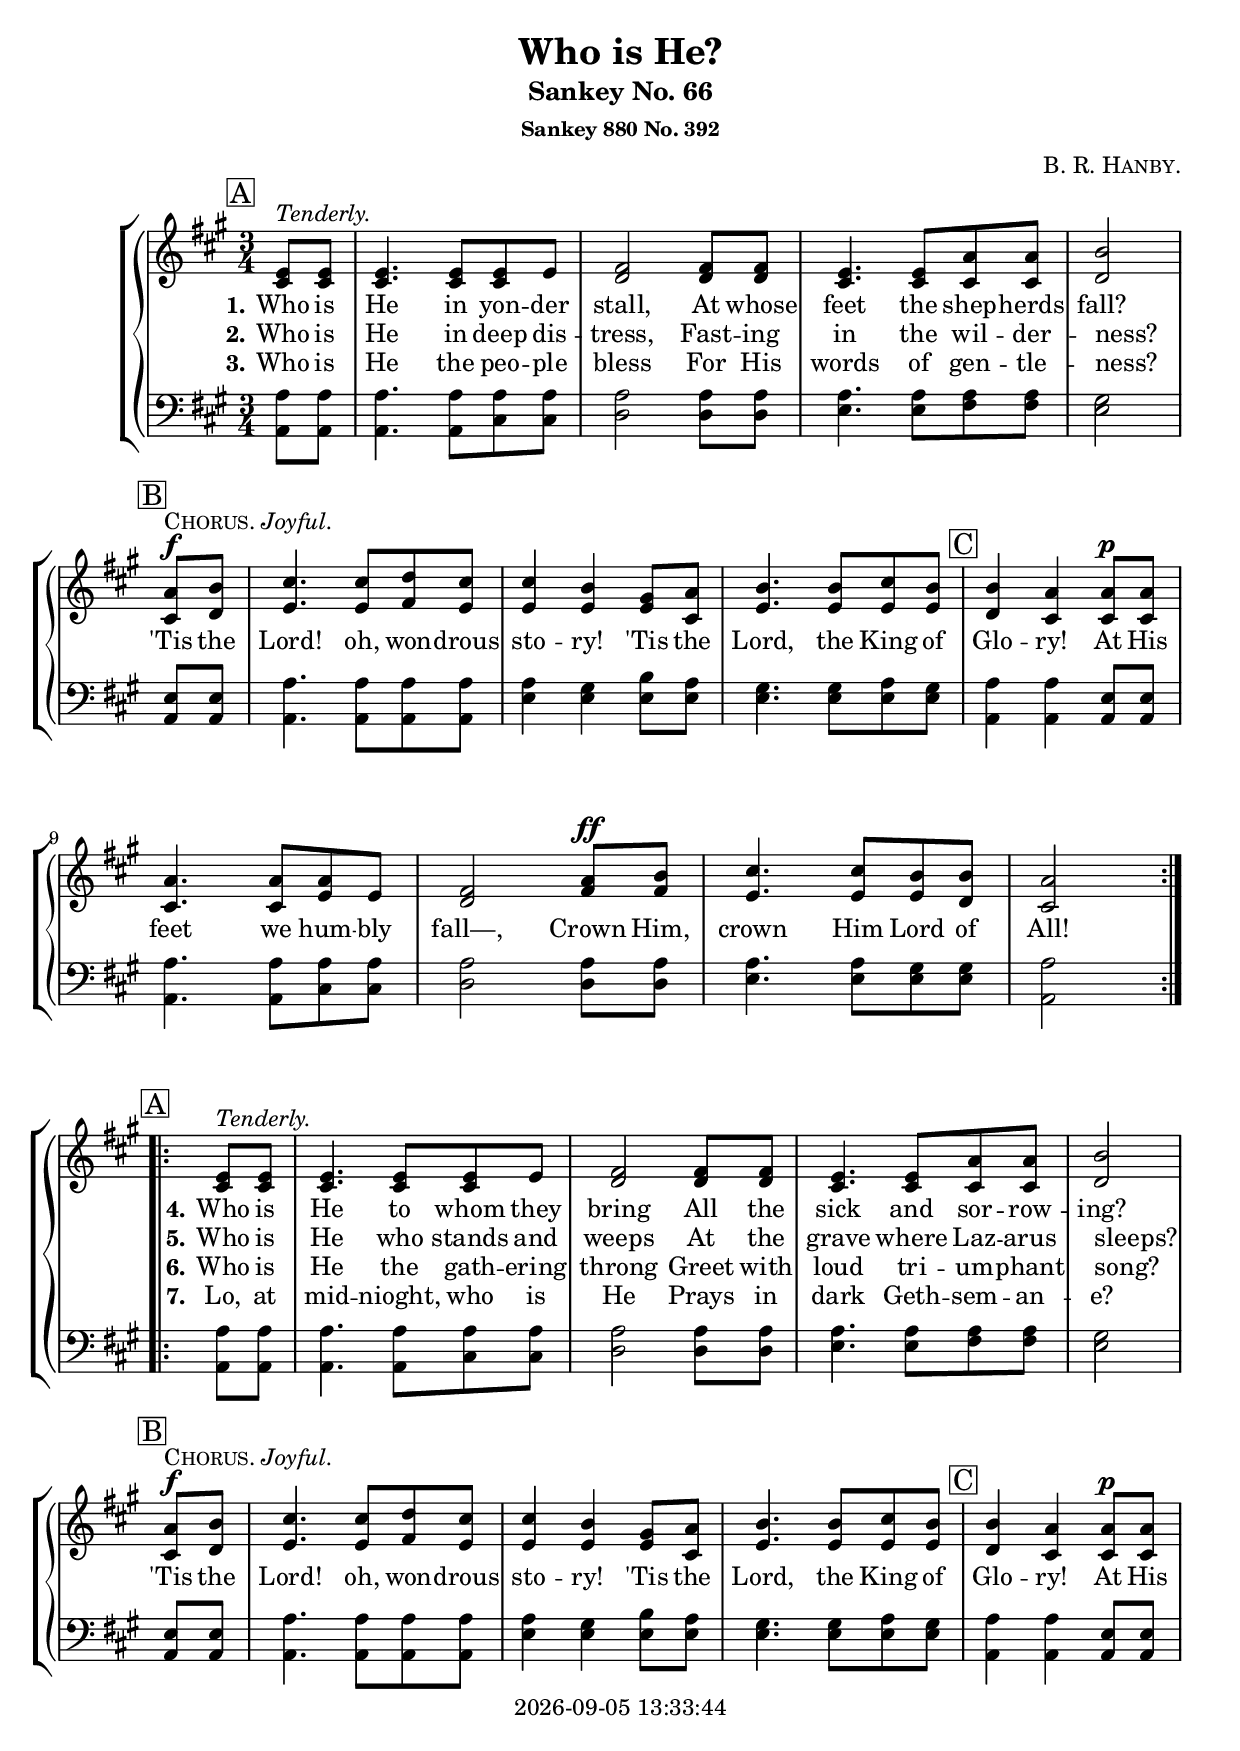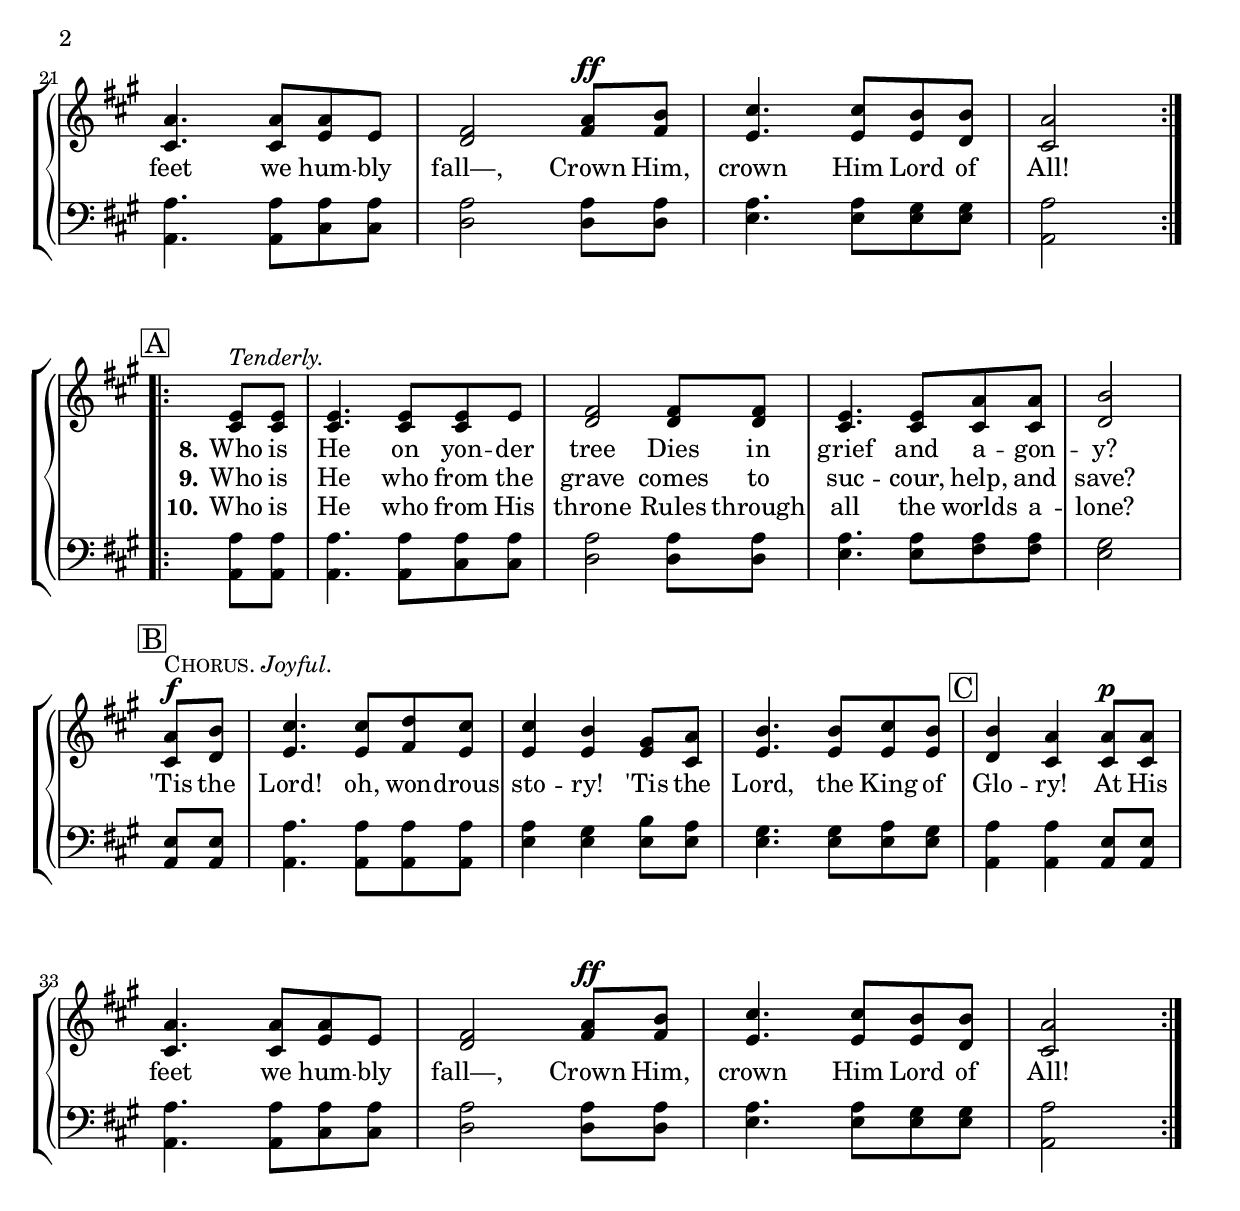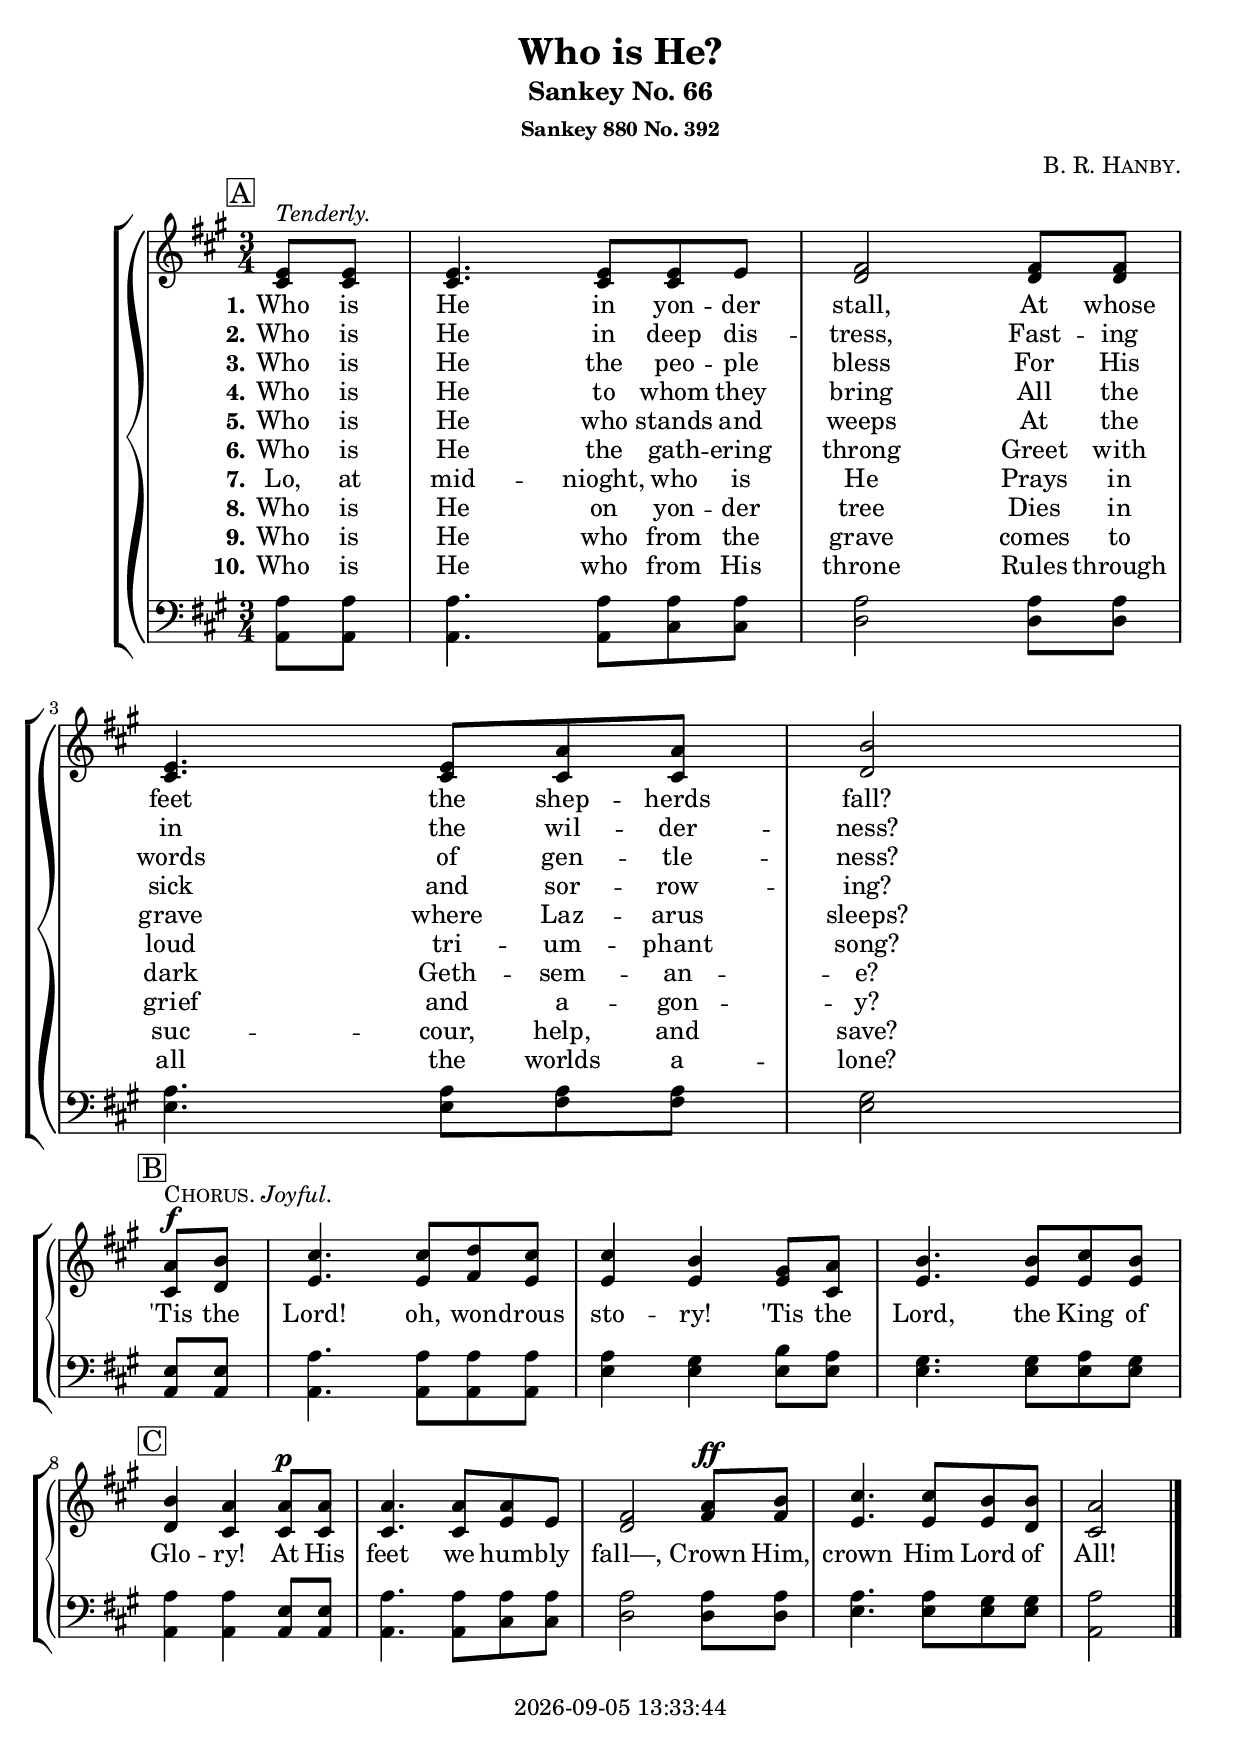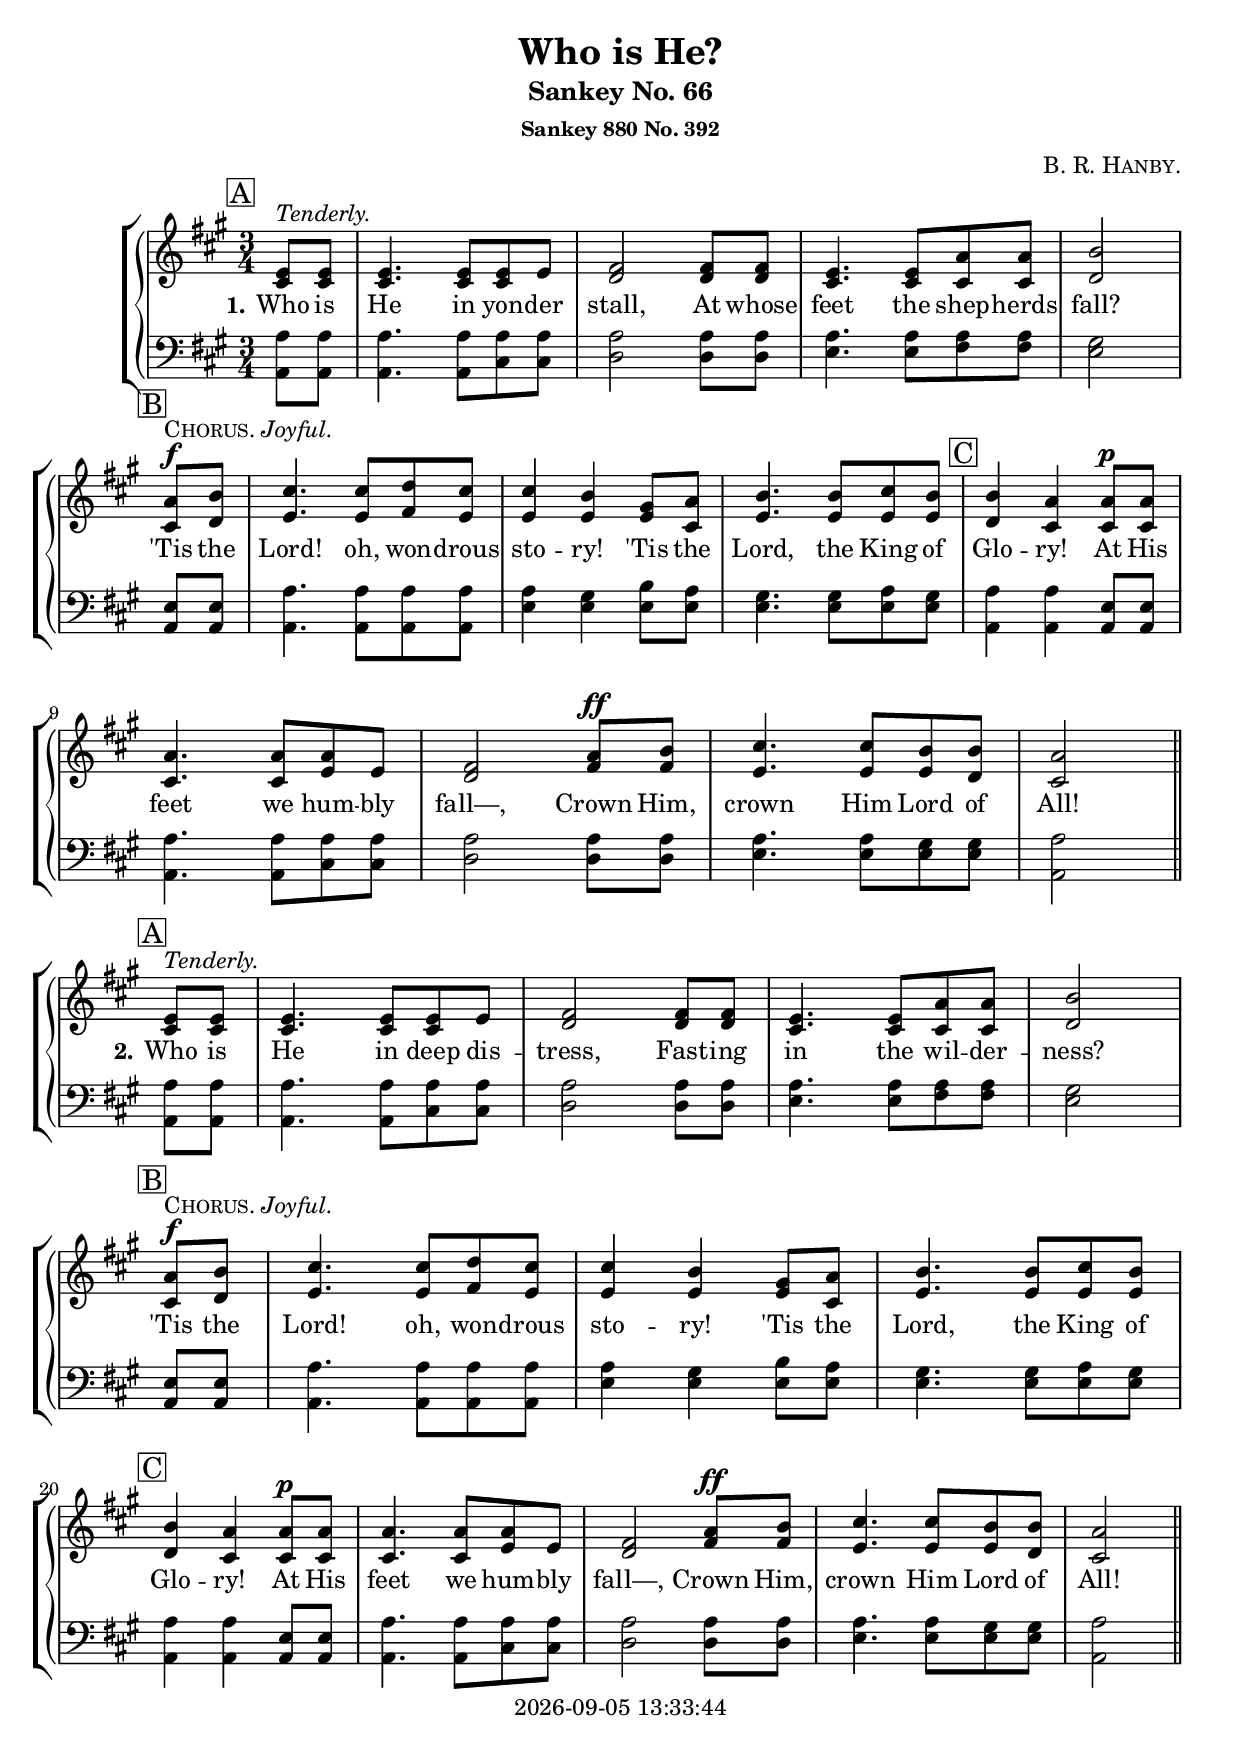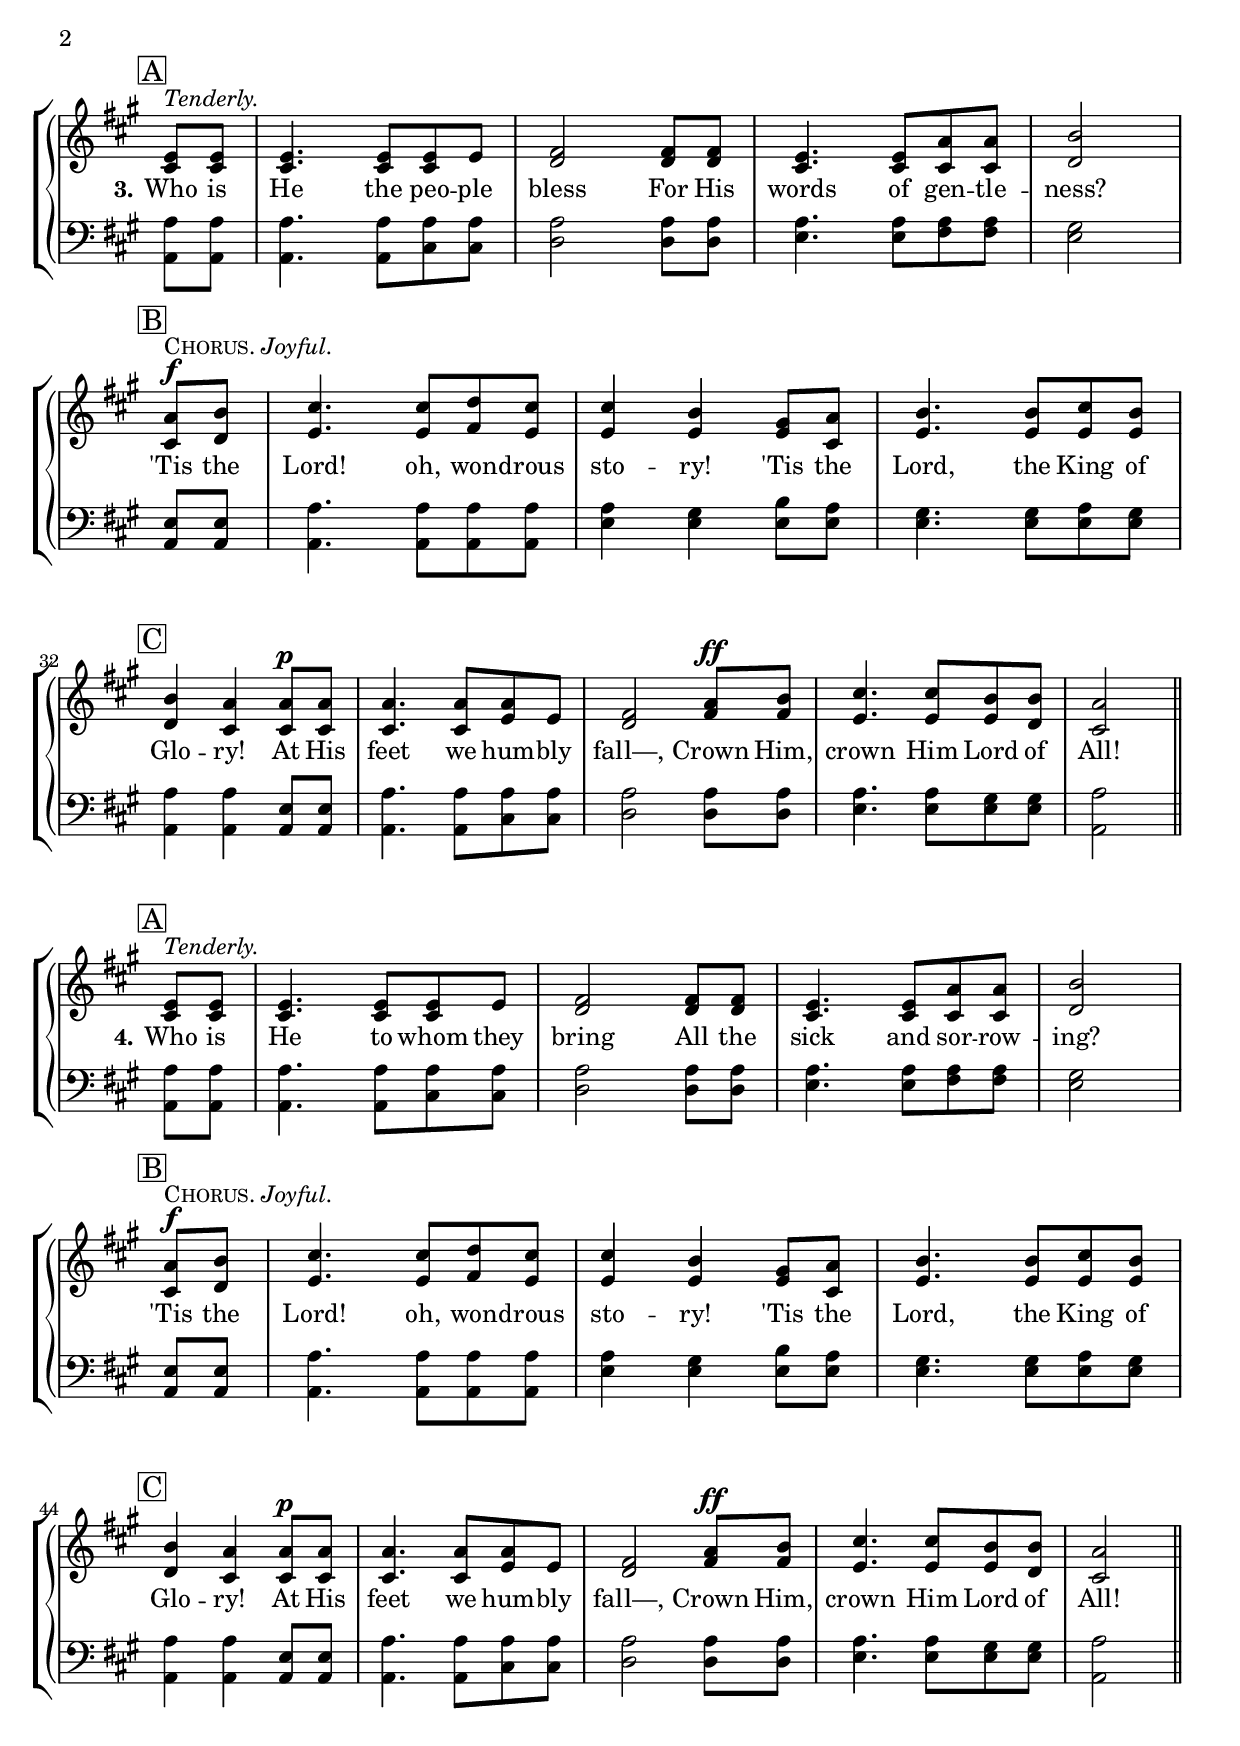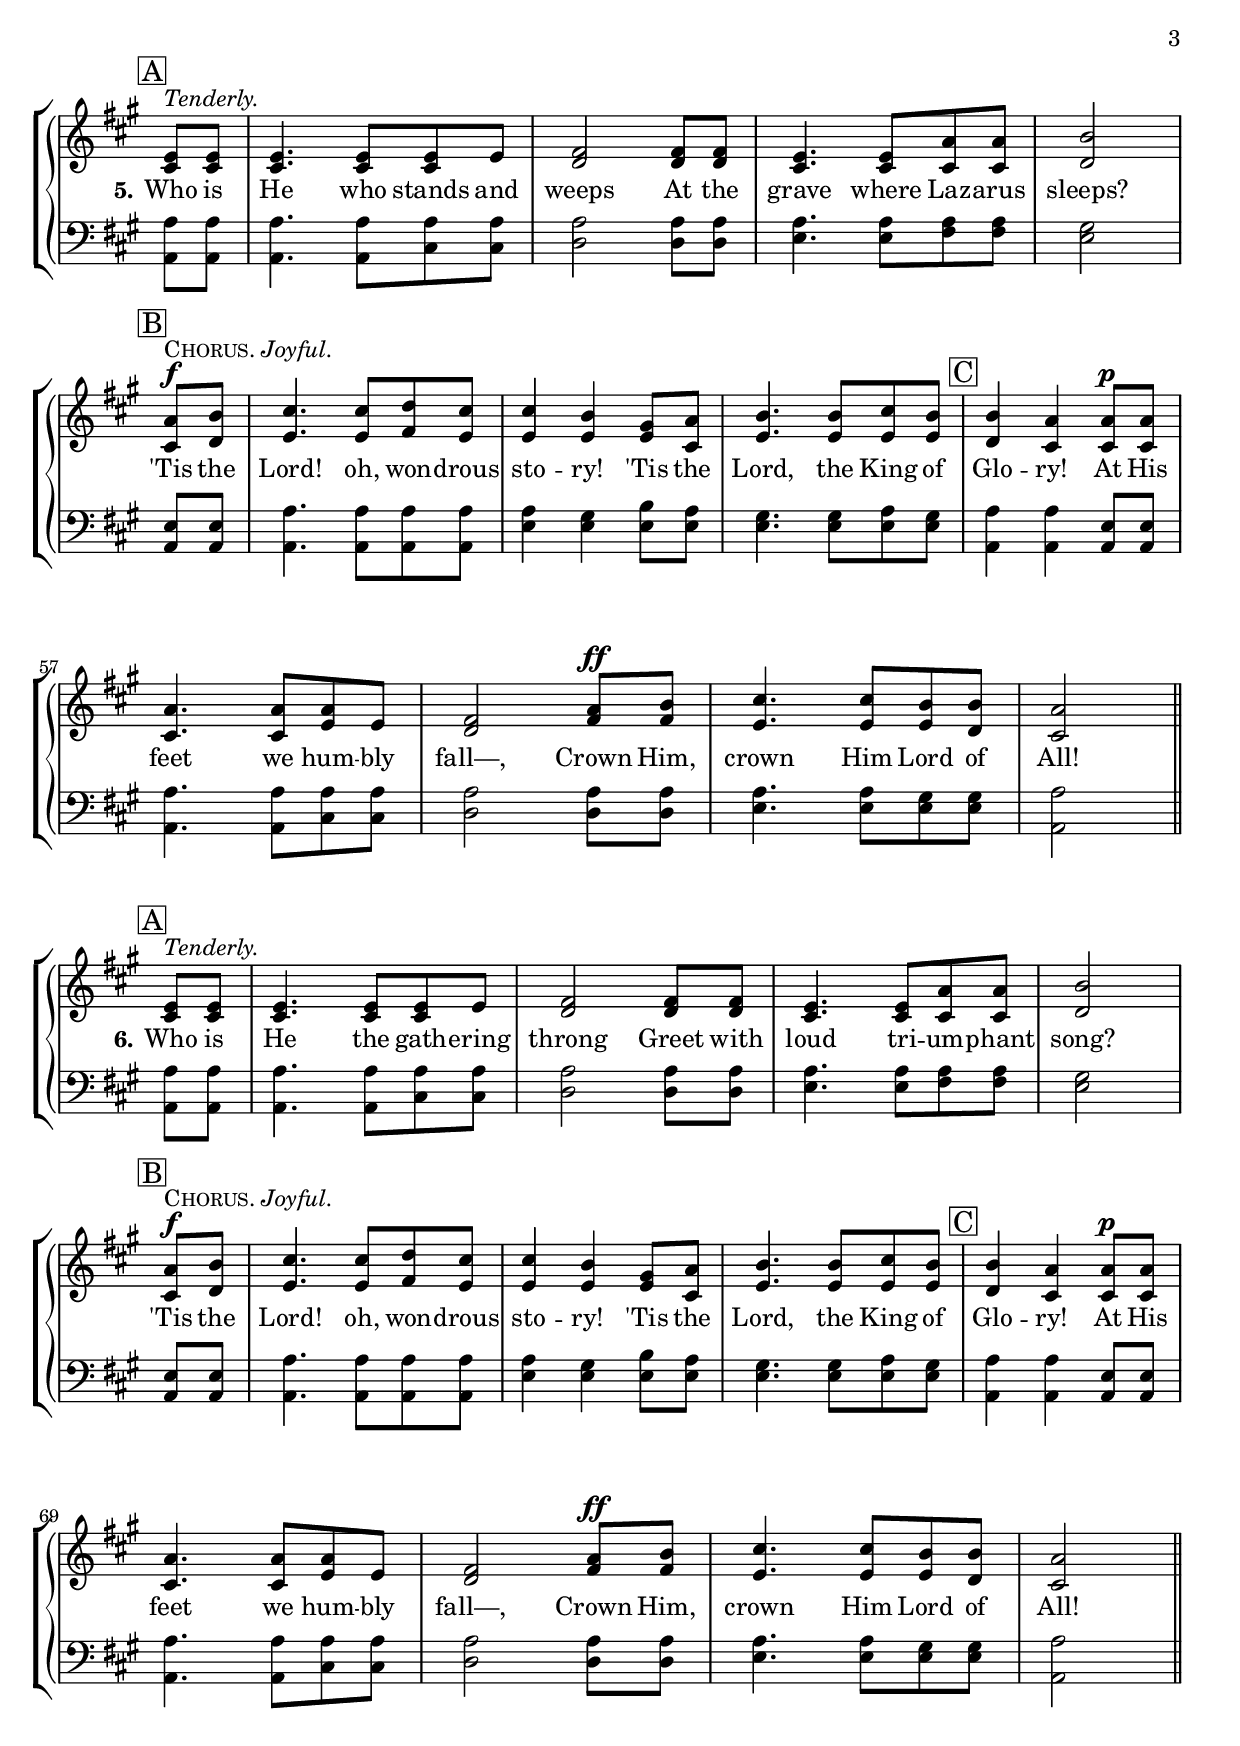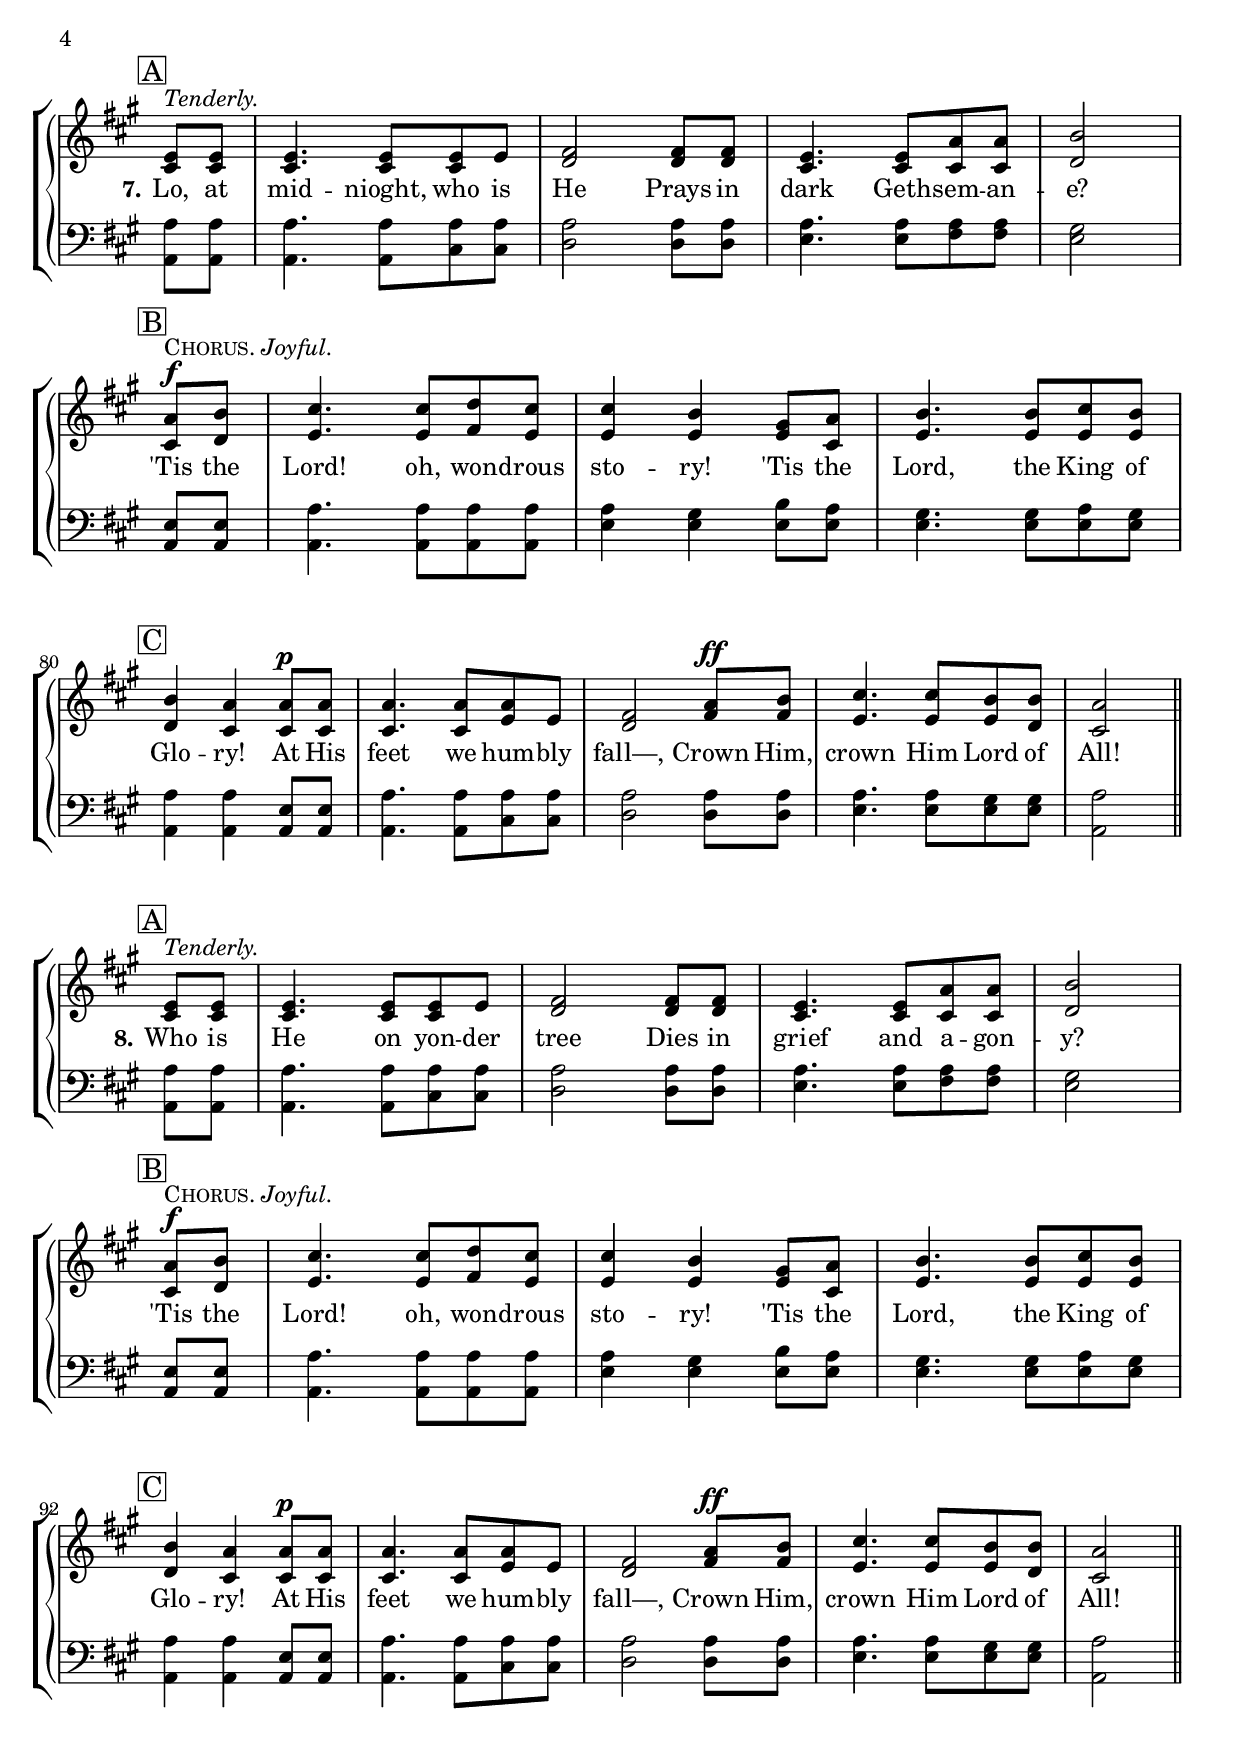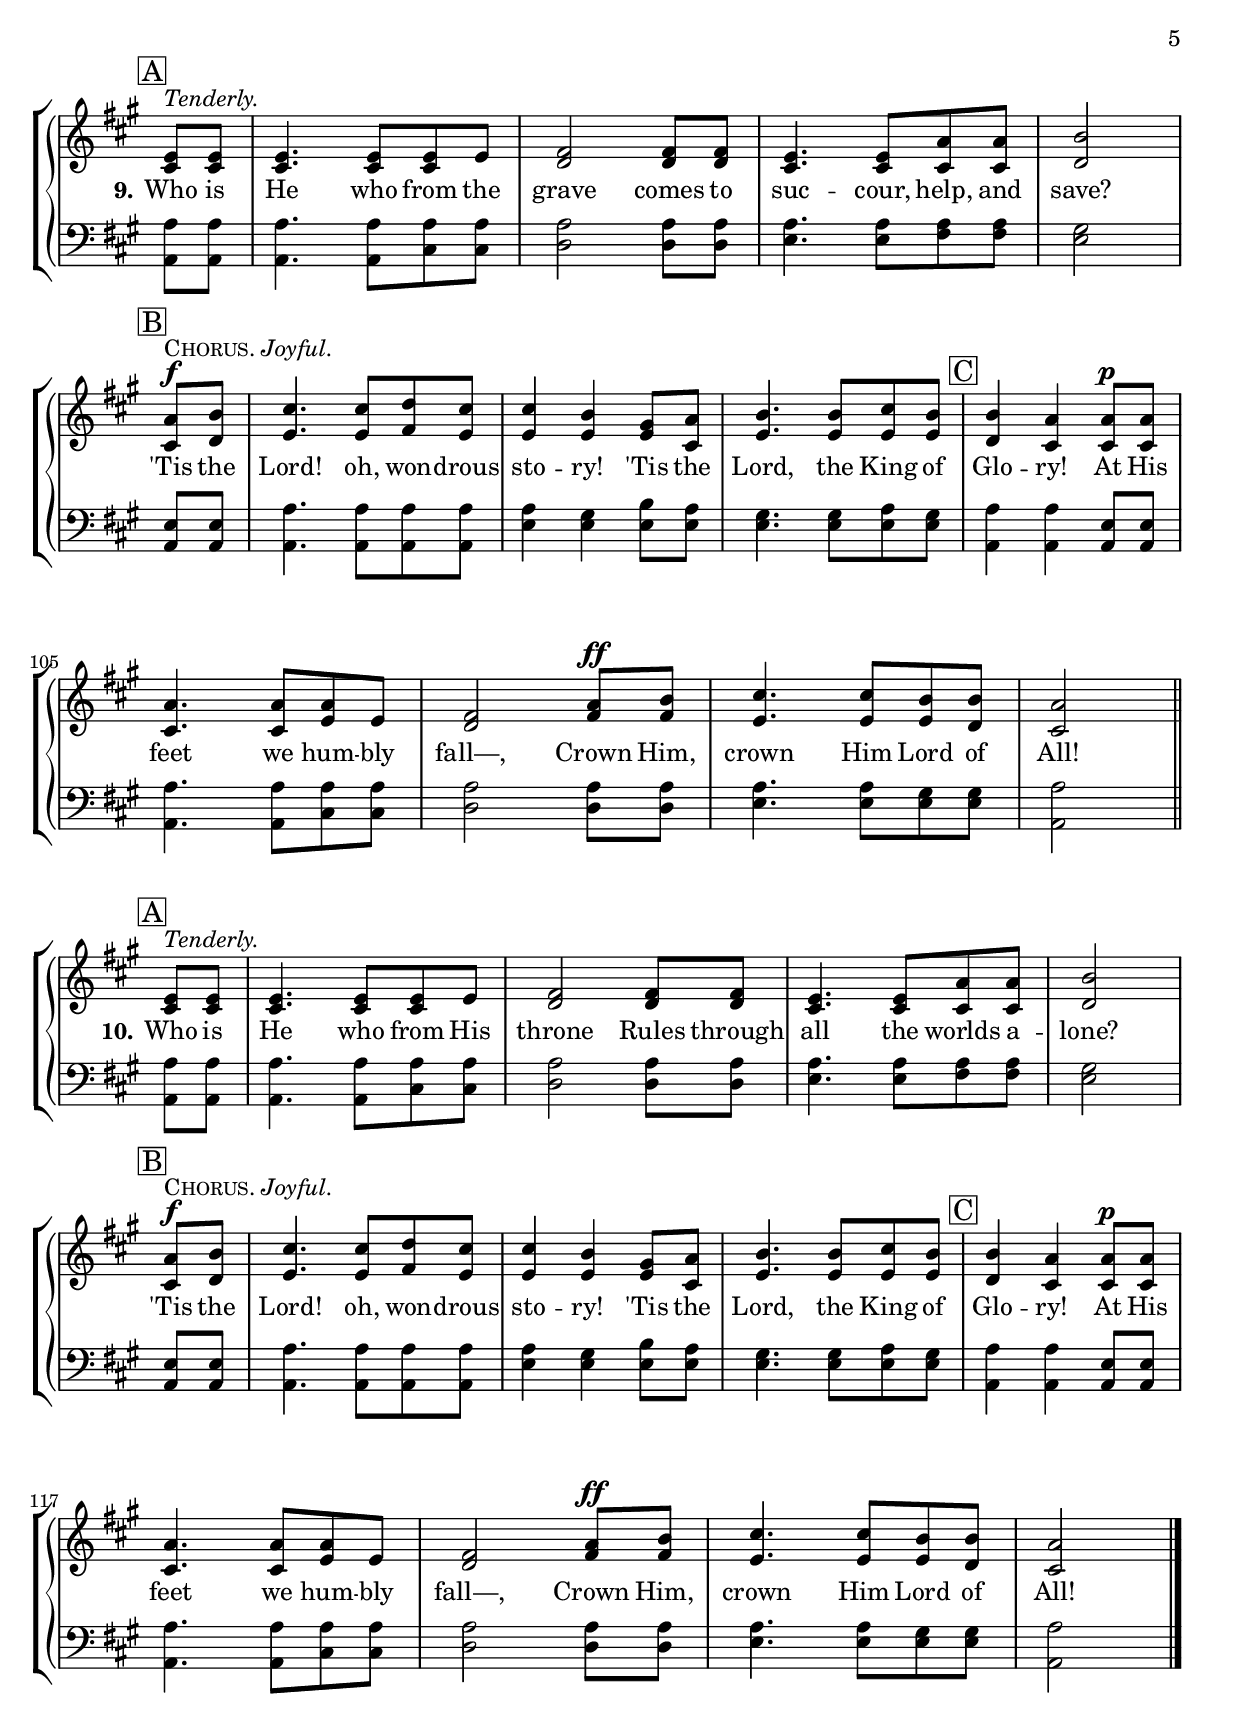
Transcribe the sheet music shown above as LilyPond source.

\version "2.22.0"

\include "articulate.ly"

today = #(strftime "%Y-%m-%d %H:%M:%S" (localtime (current-time)))

\header {
% centered at top
%  dedication  = "dedication"
  title       = "Who is He?"
  subtitle    = "Sankey No. 66"
  subsubtitle = "Sankey 880 No. 392"
%  instrument  = "instrument"
  
% arrangement of following lines:
%
%  poet    composer
%  meter   arranger
%  piece       opus

  composer    = \markup\smallCaps "B. R. Hanby."
%  arranger    = "arranger"
%  opus        = "opus"

% centered at bottom
% tagline     = "tagline" % default lilypond version
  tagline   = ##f
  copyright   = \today
}

% #(set-global-staff-size 16)

global = {
  \key a \major
  \time 3/4
  \partial 4
}

RehearsalTrack = {
% \set Score.currentBarNumber = #5
% \mark \markup { \circle "1a" }
  \mark \markup { \box "A" } s4 s2.*3 s2
  \mark \markup { \box "B" } s4 s2.*3
  \mark \markup { \box "C" } s2.*4 s2
}

TempoTrack = {
  \set Score.tempoHideNote = ##t
  \tempo 4=120
}

soprano = \relative {
  e'8\omit\mp ^\markup\italic Tenderly. e
  e4. 8 8 8
  fis2 8 8
  e4. 8 a a b2 \bar "|" \break \partial 4 a8^\f ^\markup { \smallCaps Chorus. \italic Joyful. } b
  cis4. 8 d cis % B
  cis4 b gis8 a
  b4. 8 cis b
  b4 a a8^\p a % C
  a4. 8 8 e
  fis2 a8^\ff b
  cis4. 8 b b
  a2
}

alto = \relative {
  cis'8\omit\mp  cis
  cis4. 8 8 e
  d2 8 8
  cis4. 8 8 8
  d2 cis8^\f d
  e4. 8 fis e % B
  e4 e e8 cis
  e4. 8 8 8
  d4 cis4 8^\p 8 % C
  cis4. 8 e e
  d2 fis8^\ff fis
  e4. 8 8 d
  cis2
}

tenor = \relative {
  a8\omit\mp a
  a4. 8 8 8
  a2 8 8
  a4. 8 8 8
  gis2 e8\omit\f e
  a4. 8 8 8 % B
  a4 gis b8 a
  gis4. 8 a gis
  a4 a e8\omit\p e % C
  a4. 8 8 8
  a2 8\omit\ff 8
  a4. 8 gis gis
  a2
}

bass= \relative {
  a,8\omit\mp a
  a4. 8 cis cis
  d2 8 8
  e4. 8 fis fis
  e2 a,8\omit\f a
  a4. 8 8 8 % B
  e'4 e e8 e
  e4. 8 8 8
  a,4 a a8\omit\p a % C
  a4. 8 cis cis
  d2 8\omit\ff 8
  e4. 8 8 8
  a,2
}

chorus = \lyricmode {
  'Tis the Lord! oh, won -- drous sto -- ry!
  'Tis the Lord, the King of Glo -- ry!
  At His feet we hum -- bly fall—,
  Crown Him, crown Him Lord of All!
}

nochorus = \lyricmode {
  _ _ _ _ _ _ _ _
  _ _ _ _ _ _ _ _
  _ _ _ _ _ _ _
  _ _ _ _ _ _ _
}

noverse = \lyricmode {
  _ _ _ _ _ _ _
  _ _ _ _ _ _ _
}
  
wordsOne = \lyricmode {
  \set stanza = "1."
  Who is He in yon -- der stall,
  At whose feet the shep -- herds fall?
}
  
wordsTwo = \lyricmode {
  \set stanza = "2."
  Who is He in deep dis -- tress,
  Fast -- ing in the wil -- der -- ness?
}
  
wordsThree = \lyricmode {
  \set stanza = "3."
  Who is He the peo -- ple bless
  For His words of gen -- tle -- ness?
}
  
wordsFour = \lyricmode {
  \set stanza = "4."
  Who is He to whom they bring
  All the sick and sor -- row -- ing?
}
  
wordsFive = \lyricmode {
  \set stanza = "5."
  Who is He who stands and weeps
  At the grave where Laz -- arus sleeps?
}
  
wordsSix = \lyricmode {
  \set stanza = "6."
  Who is He the gath -- ering throng
  Greet with loud tri -- um -- phant song?
}
  
wordsSeven = \lyricmode {
  \set stanza = "7."
  Lo, at mid -- nioght, who is He
  Prays in dark Geth -- sem -- an -- e?
}
  
wordsEight = \lyricmode {
  \set stanza = "8."
  Who is He on yon -- der tree
  Dies in grief and a -- gon -- y?
}
  
wordsNine = \lyricmode {
  \set stanza = "9."
  Who is He who from the grave
  comes to suc -- cour, help, and save?
}
  
wordsTen = \lyricmode {
  \set stanza = "10."
  Who is He who from His throne
  Rules through all the worlds a -- lone?
}
  
wordsMidi = \lyricmode {
  \set stanza = "1."
  "\nWho " "is " "He " "in " yon "der " "stall, "
  "\nAt " "whose " "feet " "the " shep "herds " "fall? "
  "\n'Tis " "the " "Lord! " "oh, " won "drous " sto "ry! "
  "\n'Tis " "the " "Lord, " "the " "King " "of " Glo "ry! "
  "\nAt " "His " "feet " "we " hum "bly " "fall—, "
  "\nCrown " "Him, " "crown " "Him " "Lord " "of " "All! "

  \set stanza = "2."
  "\nWho " "is " "He " "in " "deep " dis "tress, "
  "\nFast" "ing " "in " "the " wil der "ness? "
  "\n'Tis " "the " "Lord! " "oh, " won "drous " sto "ry! "
  "\n'Tis " "the " "Lord, " "the " "King " "of " Glo "ry! "
  "\nAt " "His " "feet " "we " hum "bly " "fall—, "
  "\nCrown " "Him, " "crown " "Him " "Lord " "of " "All! "

  \set stanza = "3."
  "\nWho " "is " "He " "the " peo "ple " "bless "
  "\nFor " "His " "words " "of " gen tle "ness? "
  "\n'Tis " "the " "Lord! " "oh, " won "drous " sto "ry! "
  "\n'Tis " "the " "Lord, " "the " "King " "of " Glo "ry! "
  "\nAt " "His " "feet " "we " hum "bly " "fall—, "
  "\nCrown " "Him, " "crown " "Him " "Lord " "of " "All! "

  \set stanza = "4."
  "\nWho " "is " "He " "to " "whom " "they " "bring "
  "\nAll " "the " "sick " "and " sor row "ing? "
  "\n'Tis " "the " "Lord! " "oh, " won "drous " sto "ry! "
  "\n'Tis " "the " "Lord, " "the " "King " "of " Glo "ry! "
  "\nAt " "His " "feet " "we " hum "bly " "fall—, "
  "\nCrown " "Him, " "crown " "Him " "Lord " "of " "All! "

  \set stanza = "5."
  "\nWho " "is " "He " "who " "stands " "and " "weeps "
  "\nAt " "the " "grave " "where " Laz "arus " "sleeps? "
  "\n'Tis " "the " "Lord! " "oh, " won "drous " sto "ry! "
  "\n'Tis " "the " "Lord, " "the " "King " "of " Glo "ry! "
  "\nAt " "His " "feet " "we " hum "bly " "fall—, "
  "\nCrown " "Him, " "crown " "Him " "Lord " "of " "All! "

  \set stanza = "6."
  "\nWho " "is " "He " "the " gath "ering " "throng "
  "\nGreet " "with " "loud " tri um "phant " "song? "
  "\n'Tis " "the " "Lord! " "oh, " won "drous " sto "ry! "
  "\n'Tis " "the " "Lord, " "the " "King " "of " Glo "ry! "
  "\nAt " "His " "feet " "we " hum "bly " "fall—, "
  "\nCrown " "Him, " "crown " "Him " "Lord " "of " "All! "

  \set stanza = "7."
  "\nLo, " "at " mid "nioght, " "who " "is " "He "
  "\nPrays " "in " "dark " Geth sem an "e? "
  "\n'Tis " "the " "Lord! " "oh, " won "drous " sto "ry! "
  "\n'Tis " "the " "Lord, " "the " "King " "of " Glo "ry! "
  "\nAt " "His " "feet " "we " hum "bly " "fall—, "
  "\nCrown " "Him, " "crown " "Him " "Lord " "of " "All! "

  \set stanza = "8."
  "\nWho " "is " "He " "on " yon "der " "tree "
  "\nDies " "in " "grief " "and " a gon "y? "
  "\n'Tis " "the " "Lord! " "oh, " won "drous " sto "ry! "
  "\n'Tis " "the " "Lord, " "the " "King " "of " Glo "ry! "
  "\nAt " "His " "feet " "we " hum "bly " "fall—, "
  "\nCrown " "Him, " "crown " "Him " "Lord " "of " "All! "

  \set stanza = "9."
  "\nWho " "is " "He " "who " "from " "the " "grave "
  "\ncomes " "to " suc "cour, " "help, " "and " "save? "
  "\n'Tis " "the " "Lord! " "oh, " won "drous " sto "ry! "
  "\n'Tis " "the " "Lord, " "the " "King " "of " Glo "ry! "
  "\nAt " "His " "feet " "we " hum "bly " "fall—, "
  "\nCrown " "Him, " "crown " "Him " "Lord " "of " "All! "

  \set stanza = "10."
  "\nWho " "is " "He " "who " "from " "His " "throne "
  "\nRules " "through " "all " "the " "worlds " a "lone? "
  "\n'Tis " "the " "Lord! " "oh, " won "drous " sto "ry! "
  "\n'Tis " "the " "Lord, " "the " "King " "of " Glo "ry! "
  "\nAt " "His " "feet " "we " hum "bly " "fall—, "
  "\nCrown " "Him, " "crown " "Him " "Lord " "of " "All! "
}
  
nl = { \bar "||" \break }

\book {
  \bookOutputSuffix "repeat"
  \score {
    \context GrandStaff <<
      <<
        \new ChoirStaff <<
                                  % Joint soprano/alto staff
          \new Staff \with { printPartCombineTexts = ##f }
          <<
            \new Voice \RehearsalTrack
            \new Voice \TempoTrack
            \new NullVoice = "aligner" \soprano
            \new Voice = "women" \partCombine { \global \soprano \bar "|." } { \global \alto }
            \new Lyrics \lyricsto "aligner" { \wordsOne \chorus }
            \new Lyrics \lyricsto "aligner"   \wordsTwo
            \new Lyrics \lyricsto "aligner"   \wordsThree
            \new Lyrics \lyricsto "aligner"   \wordsFour
            \new Lyrics \lyricsto "aligner"   \wordsFive
            \new Lyrics \lyricsto "aligner"   \wordsSix
            \new Lyrics \lyricsto "aligner"   \wordsSeven
            \new Lyrics \lyricsto "aligner"   \wordsEight
            \new Lyrics \lyricsto "aligner"   \wordsNine
            \new Lyrics \lyricsto "aligner"   \wordsTen
          >>
                                  % Joint tenor/bass staff
          \new Staff \with { printPartCombineTexts = ##f }
          <<
            \clef "bass"
            \new Voice = "men" \partCombine { \global \tenor } { \global \bass }
          >>
        >>
      >>
    >>
    \layout {
      indent = 1.5\cm
      \context {
        \Staff \RemoveAllEmptyStaves
      }
    }
  }
}

\book {
  \bookOutputSuffix "multiple"
  \score {
    \context GrandStaff <<
      <<
        \new ChoirStaff <<
                                  % Joint soprano/alto staff
          \new Staff \with { printPartCombineTexts = ##f }
          <<
            \new Voice {
               \RehearsalTrack
               \RehearsalTrack
               \RehearsalTrack
            }
            \new Voice \TempoTrack
            \new NullVoice = "aligner" { \soprano \soprano \soprano }
            \new Voice = "women" \partCombine { \global \repeat volta 3 \soprano \repeat volta 4 \soprano \repeat volta 3 \soprano }
                                               { \global \alto \break \alto \break \alto }
            \new Lyrics \lyricsto "aligner" { \wordsOne \chorus \wordsFour \chorus \wordsEight \chorus }
            \new Lyrics \lyricsto "aligner" { \wordsTwo \nochorus \wordsFive \nochorus \wordsNine }
            \new Lyrics \lyricsto "aligner" { \wordsThree \nochorus \wordsSix \nochorus \wordsTen }
            \new Lyrics \lyricsto "aligner" { \noverse \nochorus \wordsSeven }
          >>
                                  % Joint tenor/bass staff
          \new Staff \with { printPartCombineTexts = ##f }
          <<
            \clef "bass"
            \new Voice = "men" \partCombine { \global \tenor \tenor \tenor }
            { \global \bass \bass \bass }
          >>
        >>
      >>
    >>
    \layout {
      indent = 1.5\cm
      \context {
        \Staff \RemoveAllEmptyStaves
      }
    }
  }
}

\book {
  \bookOutputSuffix "single"
  \score {
    \context GrandStaff <<
      <<
        \new ChoirStaff <<
                                  % Joint soprano/alto staff
          \new Staff \with { printPartCombineTexts = ##f }
          <<
            \new Voice {
               \RehearsalTrack
               \RehearsalTrack
               \RehearsalTrack
               \RehearsalTrack
               \RehearsalTrack
               \RehearsalTrack
               \RehearsalTrack
               \RehearsalTrack
               \RehearsalTrack
               \RehearsalTrack
            }
            \new Voice \TempoTrack
            \new NullVoice = "aligner" { \soprano \soprano \soprano \soprano \soprano \soprano \soprano \soprano \soprano \soprano }
            \new Voice = "women" \partCombine { \global \soprano \soprano \soprano \soprano \soprano \soprano \soprano \soprano \soprano \soprano \bar "|." }
                                               { \global \alto \nl\alto \nl \alto \nl \alto \nl \alto \nl \alto \nl \alto \nl \alto \nl \alto \nl \alto }
            \new Lyrics \lyricsto "aligner" { \wordsOne   \chorus
                                              \wordsTwo   \chorus
                                              \wordsThree \chorus
                                              \wordsFour  \chorus
                                              \wordsFive  \chorus
                                              \wordsSix   \chorus
                                              \wordsSeven \chorus
                                              \wordsEight \chorus
                                              \wordsNine  \chorus
                                              \wordsTen  \chorus
                                            }
          >>
                                  % Joint tenor/bass staff
          \new Staff \with { printPartCombineTexts = ##f }
          <<
            \clef "bass"
            \new Voice = "men" \partCombine { \global \tenor \tenor \tenor \tenor \tenor \tenor \tenor \tenor \tenor \tenor }
                                            { \global \bass \bass \bass \bass \bass \bass \bass \bass \bass \bass }
          >>
        >>
      >>
    >>
    \layout {
      indent = 1.5\cm
      \context {
        \Staff \RemoveAllEmptyStaves
      }
    }
  }
}

\book {
  \bookOutputSuffix "midi"
  \score {
%    \articulate
    \context GrandStaff <<
      <<
        \new ChoirStaff <<
                                  % Joint soprano/alto staff
          \new Staff \with { printPartCombineTexts = ##f }
          <<
            \new Voice \TempoTrack
            \new NullVoice = "aligner" { \soprano \soprano \soprano \soprano \soprano \soprano \soprano \soprano \soprano \soprano }
            \new Voice = "women" \partCombine { \global \soprano \soprano \soprano \soprano \soprano \soprano \soprano \soprano \soprano \soprano \bar "|." }
                                               { \global \alto \nl\alto \nl \alto \nl \alto \nl \alto \nl \alto \nl \alto \nl \alto \nl \alto \nl \alto }
            \new Lyrics \lyricsto "aligner" \wordsMidi
          >>
                                  % Joint tenor/bass staff
          \new Staff \with { printPartCombineTexts = ##f }
          <<
            \clef "bass"
            \new Voice = "men" \partCombine { \global \tenor \tenor \tenor \tenor \tenor \tenor \tenor \tenor \tenor \tenor }
                                            { \global \bass \bass \bass \bass \bass \bass \bass \bass \bass \bass }
          >>
        >>
      >>
    >>
    \midi {}
  }
}
